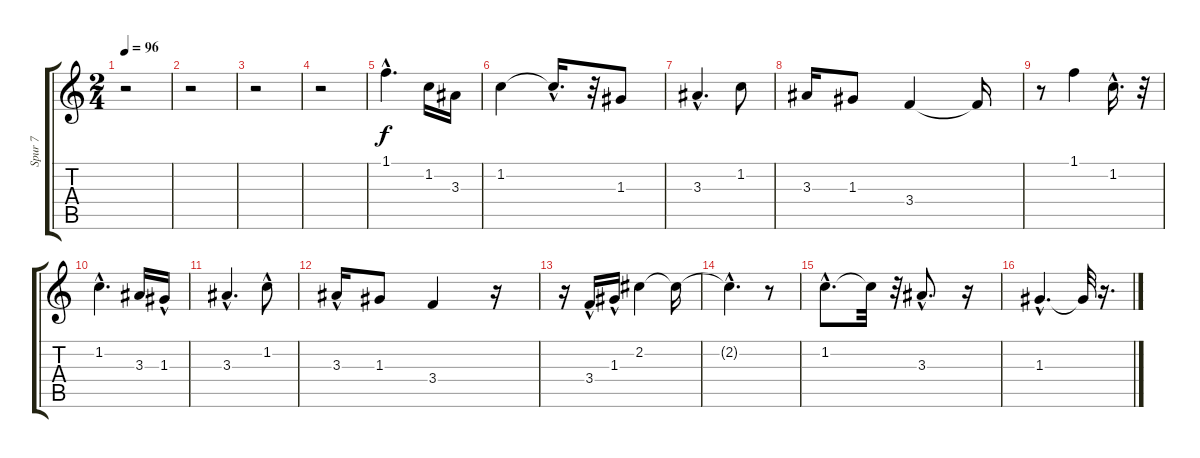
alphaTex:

\track ("Spur 7" "Spur 7") {instrument electricguitarmuted}
\staff {score tabs}
\tuning (E4 B3 G3 D3 A2 E2) {hide}
\ts (2 4)
\tempo 96
\clef g2
\ks c
r.2{dy f} |
r.2 |
r.2 |
r.2 |
1.1{hac}.4{d} 1.2.16 3.3.16 |
1.2.4 1.2{hac t}.16{d} r.32 1.3.8 |
3.3{hac}.4{d} 1.2.8 |
3.3.16 1.3.8 3.4.4 3.4{t}.16 |
r.8 1.1.4 1.2{hac}.16{d} r.32 |
1.2{hac}.4{d} 3.3.16 1.3{hac}.16 |
3.3{hac}.4{d} 1.2{hac}.8 |
3.3{hac}.16 1.3.8 3.4.4 r.16 |
r.16 3.4{hac}.16 1.3{hac}.16 2.2.4 2.2{t}.16 |
2.2{hac t}.4{d} r.8 |
1.2{hac}.8{d} 1.2{t}.32 r.32 3.3{hac}.8{d} r.16 |
1.3{hac}.4{d} 1.3{t}.32 r.16{d}
